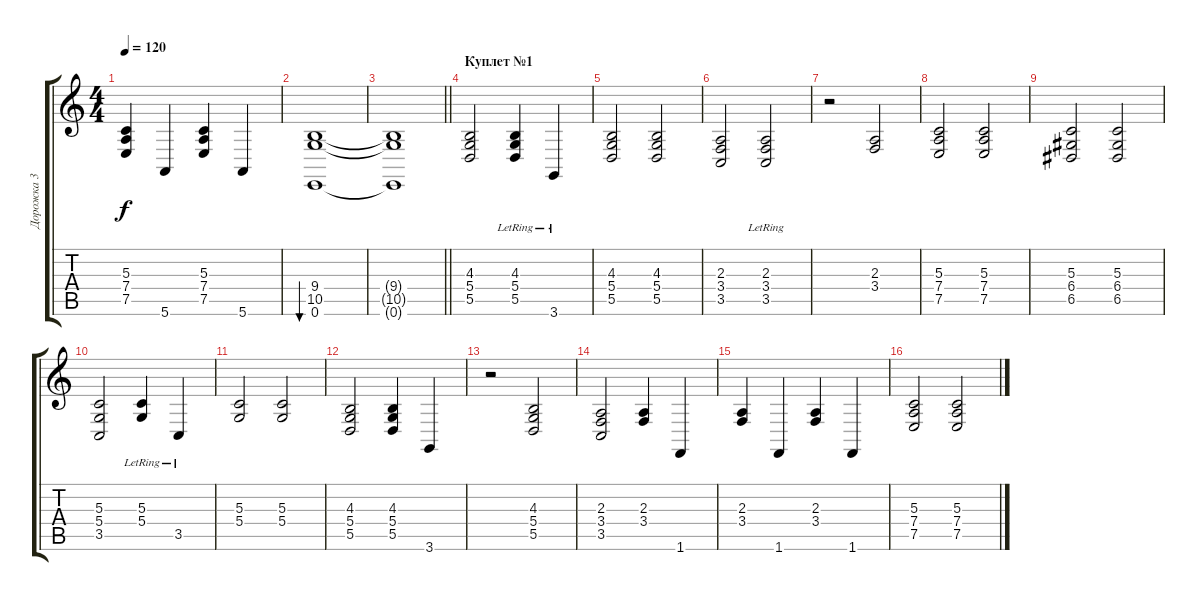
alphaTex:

\track ("Дорожка 3" "Дорожка 3") {instrument brightacousticpiano}
\staff {score tabs}
\tuning (E4 B3 G3 D3 A2 E2) {hide}
\ts (4 4)
\tempo 120
\clef g2
\ks c
(5.3 7.4 7.5).4{dy f} 5.6.4 (5.3 7.4 7.5).4 5.6.4 |
(9.4 10.5 0.6).1{bu 60} |
\barLineRight lightlight
(9.4{t} 10.5{t} 0.6{t}).1 |
\section ("" "Куплет №1")
(4.3 5.4 5.5).2 (4.3{lr} 5.4{lr} 5.5{lr}).4 3.6{lr}.4 |
(4.3 5.4 5.5).2 (4.3 5.4 5.5).2 |
(2.3 3.4 3.5).2 (2.3{lr} 3.4{lr} 3.5{lr}).2 |
r.2 (2.3 3.4).2 |
(5.3 7.4 7.5).2 (5.3 7.4 7.5).2 |
(5.3 6.4 6.5).2 (5.3 6.4 6.5).2 |
(5.3 5.4 3.5).2 (5.3{lr} 5.4{lr}).4 3.5{lr}.4 |
(5.3 5.4).2 (5.3 5.4).2 |
(4.3 5.4 5.5).2 (4.3 5.4 5.5).4 3.6.4 |
r.2 (4.3 5.4 5.5).2 |
(2.3 3.4 3.5).2 (2.3 3.4).4 1.6.4 |
(2.3 3.4).4 1.6.4 (2.3 3.4).4 1.6.4 |
(5.3 7.4 7.5).2 (5.3 7.4 7.5).2
